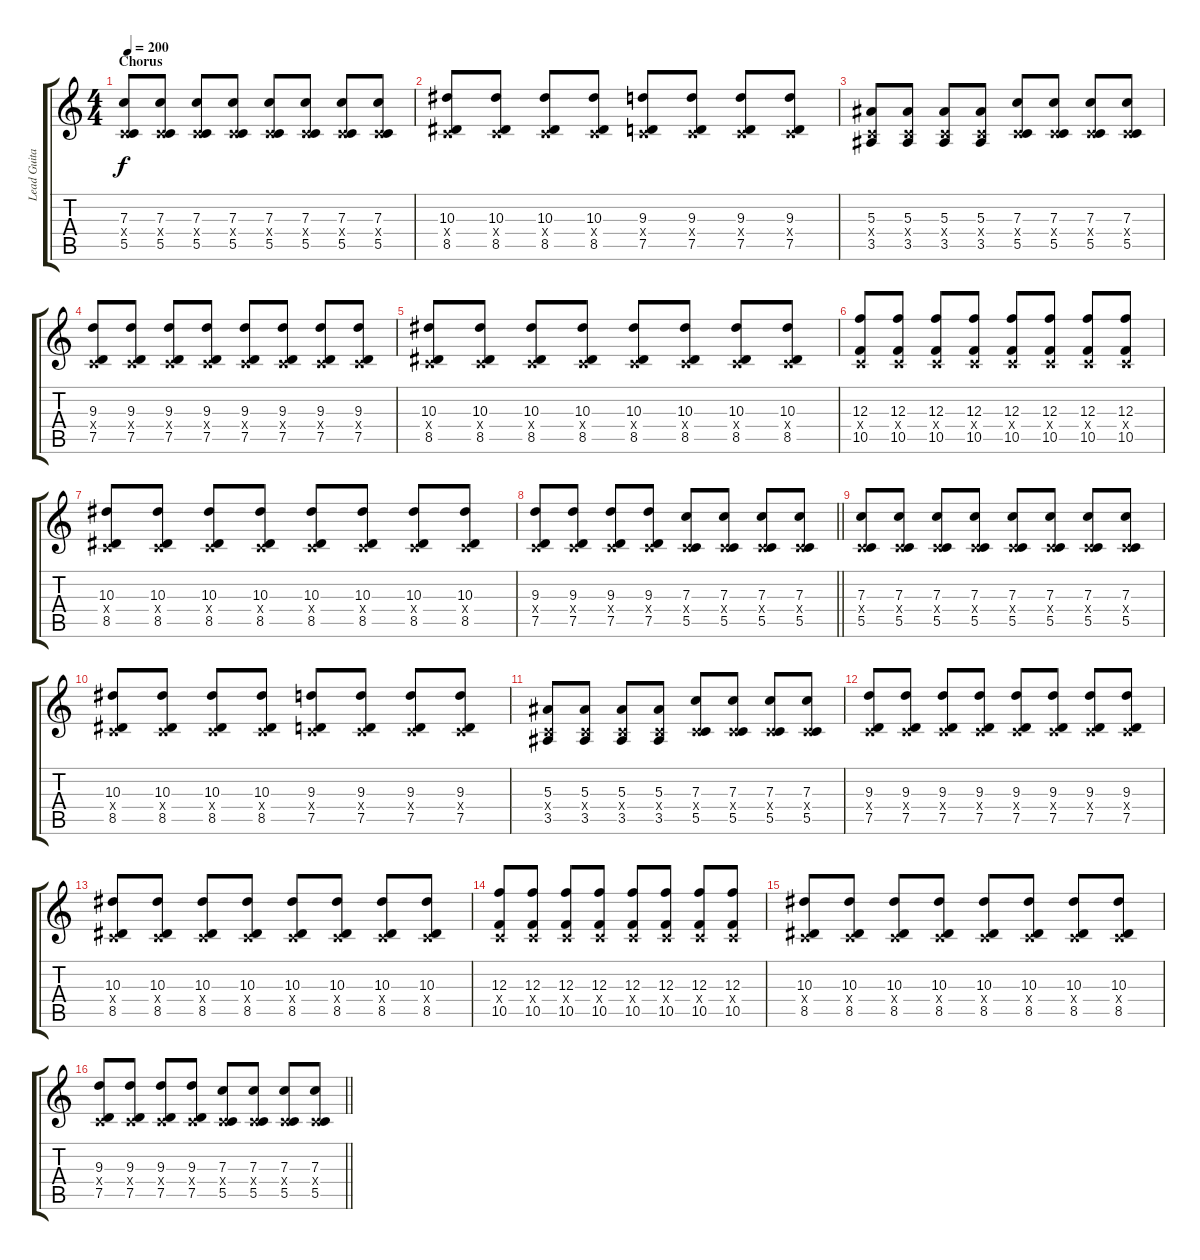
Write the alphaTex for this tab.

\track ("Lead Guitar" "Lead Guita") {instrument distortionguitar}
\staff {score tabs}
\tuning (D4 A3 F3 C3 G2 C2) {hide}
\ts (4 4)
\section ("" "Chorus")
\tempo 200
\clef g2
\ks c
(7.3 0.4{x} 5.5).8{dy f} (7.3 0.4{x} 5.5).8 (7.3 0.4{x} 5.5).8 (7.3 0.4{x} 5.5).8 (7.3 0.4{x} 5.5).8 (7.3 0.4{x} 5.5).8 (7.3 0.4{x} 5.5).8 (7.3 0.4{x} 5.5).8 |
(10.3 0.4{x} 8.5).8 (10.3 0.4{x} 8.5).8 (10.3 0.4{x} 8.5).8 (10.3 0.4{x} 8.5).8 (9.3 0.4{x} 7.5).8 (9.3 0.4{x} 7.5).8 (9.3 0.4{x} 7.5).8 (9.3 0.4{x} 7.5).8 |
(5.3 0.4{x} 3.5).8 (5.3 0.4{x} 3.5).8 (5.3 0.4{x} 3.5).8 (5.3 0.4{x} 3.5).8 (7.3 0.4{x} 5.5).8 (7.3 0.4{x} 5.5).8 (7.3 0.4{x} 5.5).8 (7.3 0.4{x} 5.5).8 |
(9.3 0.4{x} 7.5).8 (9.3 0.4{x} 7.5).8 (9.3 0.4{x} 7.5).8 (9.3 0.4{x} 7.5).8 (9.3 0.4{x} 7.5).8 (9.3 0.4{x} 7.5).8 (9.3 0.4{x} 7.5).8 (9.3 0.4{x} 7.5).8 |
(10.3 0.4{x} 8.5).8 (10.3 0.4{x} 8.5).8 (10.3 0.4{x} 8.5).8 (10.3 0.4{x} 8.5).8 (10.3 0.4{x} 8.5).8 (10.3 0.4{x} 8.5).8 (10.3 0.4{x} 8.5).8 (10.3 0.4{x} 8.5).8 |
(12.3 0.4{x} 10.5).8 (12.3 0.4{x} 10.5).8 (12.3 0.4{x} 10.5).8 (12.3 0.4{x} 10.5).8 (12.3 0.4{x} 10.5).8 (12.3 0.4{x} 10.5).8 (12.3 0.4{x} 10.5).8 (12.3 0.4{x} 10.5).8 |
(10.3 0.4{x} 8.5).8 (10.3 0.4{x} 8.5).8 (10.3 0.4{x} 8.5).8 (10.3 0.4{x} 8.5).8 (10.3 0.4{x} 8.5).8 (10.3 0.4{x} 8.5).8 (10.3 0.4{x} 8.5).8 (10.3 0.4{x} 8.5).8 |
\barLineRight lightlight
(9.3 0.4{x} 7.5).8 (9.3 0.4{x} 7.5).8 (9.3 0.4{x} 7.5).8 (9.3 0.4{x} 7.5).8 (7.3 0.4{x} 5.5).8 (7.3 0.4{x} 5.5).8 (7.3 0.4{x} 5.5).8 (7.3 0.4{x} 5.5).8 |
(7.3 0.4{x} 5.5).8 (7.3 0.4{x} 5.5).8 (7.3 0.4{x} 5.5).8 (7.3 0.4{x} 5.5).8 (7.3 0.4{x} 5.5).8 (7.3 0.4{x} 5.5).8 (7.3 0.4{x} 5.5).8 (7.3 0.4{x} 5.5).8 |
(10.3 0.4{x} 8.5).8 (10.3 0.4{x} 8.5).8 (10.3 0.4{x} 8.5).8 (10.3 0.4{x} 8.5).8 (9.3 0.4{x} 7.5).8 (9.3 0.4{x} 7.5).8 (9.3 0.4{x} 7.5).8 (9.3 0.4{x} 7.5).8 |
(5.3 0.4{x} 3.5).8 (5.3 0.4{x} 3.5).8 (5.3 0.4{x} 3.5).8 (5.3 0.4{x} 3.5).8 (7.3 0.4{x} 5.5).8 (7.3 0.4{x} 5.5).8 (7.3 0.4{x} 5.5).8 (7.3 0.4{x} 5.5).8 |
(9.3 0.4{x} 7.5).8 (9.3 0.4{x} 7.5).8 (9.3 0.4{x} 7.5).8 (9.3 0.4{x} 7.5).8 (9.3 0.4{x} 7.5).8 (9.3 0.4{x} 7.5).8 (9.3 0.4{x} 7.5).8 (9.3 0.4{x} 7.5).8 |
(10.3 0.4{x} 8.5).8 (10.3 0.4{x} 8.5).8 (10.3 0.4{x} 8.5).8 (10.3 0.4{x} 8.5).8 (10.3 0.4{x} 8.5).8 (10.3 0.4{x} 8.5).8 (10.3 0.4{x} 8.5).8 (10.3 0.4{x} 8.5).8 |
(12.3 0.4{x} 10.5).8 (12.3 0.4{x} 10.5).8 (12.3 0.4{x} 10.5).8 (12.3 0.4{x} 10.5).8 (12.3 0.4{x} 10.5).8 (12.3 0.4{x} 10.5).8 (12.3 0.4{x} 10.5).8 (12.3 0.4{x} 10.5).8 |
(10.3 0.4{x} 8.5).8 (10.3 0.4{x} 8.5).8 (10.3 0.4{x} 8.5).8 (10.3 0.4{x} 8.5).8 (10.3 0.4{x} 8.5).8 (10.3 0.4{x} 8.5).8 (10.3 0.4{x} 8.5).8 (10.3 0.4{x} 8.5).8 |
\barLineRight lightlight
(9.3 0.4{x} 7.5).8 (9.3 0.4{x} 7.5).8 (9.3 0.4{x} 7.5).8 (9.3 0.4{x} 7.5).8 (7.3 0.4{x} 5.5).8 (7.3 0.4{x} 5.5).8 (7.3 0.4{x} 5.5).8 (7.3 0.4{x} 5.5).8
